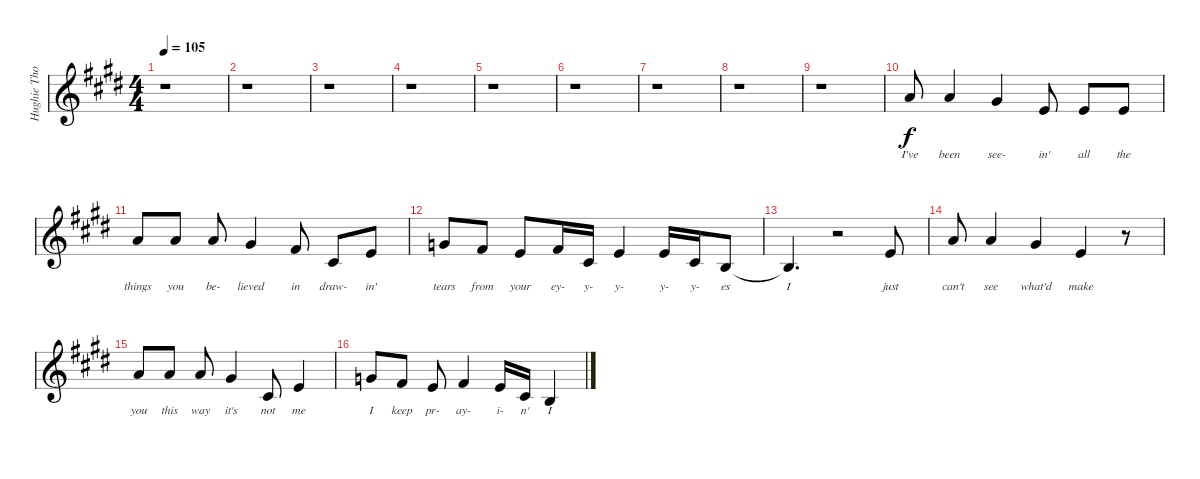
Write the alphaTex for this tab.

\track ("Hughie Thomasson Vocals" "Hughie Tho") {instrument violin}
\staff {score}
\tuning (E4 B3 G3 D3 A2 E2) {hide}
\ts (4 4)
\tempo 105
\clef g2
\ks e
r.1{dy f} |
r.1 |
r.1 |
r.1 |
r.1 |
r.1 |
r.1 |
r.1 |
r.1 |
5.1.8{lyrics (0 "I've") lyrics (1 "") lyrics (2 "") lyrics (3 "") lyrics (4 "")} 5.1.4{lyrics (0 "been") lyrics (1 "") lyrics (2 "") lyrics (3 "") lyrics (4 "")} 4.1.4{lyrics (0 "see-") lyrics (1 "") lyrics (2 "") lyrics (3 "") lyrics (4 "")} 5.2.8{lyrics (0 "in'") lyrics (1 "") lyrics (2 "") lyrics (3 "") lyrics (4 "")} 5.2.8{lyrics (0 "all") lyrics (1 "") lyrics (2 "") lyrics (3 "") lyrics (4 "")} 5.2.8{lyrics (0 "the") lyrics (1 "") lyrics (2 "") lyrics (3 "") lyrics (4 "")} |
5.1.8{lyrics (0 "things") lyrics (1 "") lyrics (2 "") lyrics (3 "") lyrics (4 "")} 5.1.8{lyrics (0 "you") lyrics (1 "") lyrics (2 "") lyrics (3 "") lyrics (4 "")} 5.1.8{lyrics (0 "be-") lyrics (1 "") lyrics (2 "") lyrics (3 "") lyrics (4 "")} 4.1.4{lyrics (0 "lieved") lyrics (1 "") lyrics (2 "") lyrics (3 "") lyrics (4 "")} 7.2.8{lyrics (0 "in") lyrics (1 "") lyrics (2 "") lyrics (3 "") lyrics (4 "")} 6.3.8{lyrics (0 "draw-") lyrics (1 "") lyrics (2 "") lyrics (3 "") lyrics (4 "")} 5.2.8{lyrics (0 "in'") lyrics (1 "") lyrics (2 "") lyrics (3 "") lyrics (4 "")} |
8.2.8{lyrics (0 "tears") lyrics (1 "") lyrics (2 "") lyrics (3 "") lyrics (4 "")} 7.2.8{lyrics (0 "from") lyrics (1 "") lyrics (2 "") lyrics (3 "") lyrics (4 "")} 5.2.8{lyrics (0 "your") lyrics (1 "") lyrics (2 "") lyrics (3 "") lyrics (4 "")} 7.2.16{lyrics (0 "ey-") lyrics (1 "") lyrics (2 "") lyrics (3 "") lyrics (4 "")} 6.3.16{lyrics (0 "y-") lyrics (1 "") lyrics (2 "") lyrics (3 "") lyrics (4 "")} 5.2.4{lyrics (0 "y-") lyrics (1 "") lyrics (2 "") lyrics (3 "") lyrics (4 "")} 5.2.16{lyrics (0 "y-") lyrics (1 "") lyrics (2 "") lyrics (3 "") lyrics (4 "")} 6.3.16{lyrics (0 "y-") lyrics (1 "") lyrics (2 "") lyrics (3 "") lyrics (4 "")} 4.3.8{lyrics (0 "es") lyrics (1 "") lyrics (2 "") lyrics (3 "") lyrics (4 "")} |
4.3{t}.4{d lyrics (0 "I") lyrics (1 "") lyrics (2 "") lyrics (3 "") lyrics (4 "")} r.2 5.2.8{lyrics (0 "just") lyrics (1 "") lyrics (2 "") lyrics (3 "") lyrics (4 "")} |
5.1.8{lyrics (0 "can't") lyrics (1 "") lyrics (2 "") lyrics (3 "") lyrics (4 "")} 5.1.4{lyrics (0 "see") lyrics (1 "") lyrics (2 "") lyrics (3 "") lyrics (4 "")} 4.1.4{lyrics (0 "what'd") lyrics (1 "") lyrics (2 "") lyrics (3 "") lyrics (4 "")} 5.2.4{lyrics (0 "make") lyrics (1 "") lyrics (2 "") lyrics (3 "") lyrics (4 "")} r.8 |
5.1.8{lyrics (0 "you") lyrics (1 "") lyrics (2 "") lyrics (3 "") lyrics (4 "")} 5.1.8{lyrics (0 "this") lyrics (1 "") lyrics (2 "") lyrics (3 "") lyrics (4 "")} 5.1.8{lyrics (0 "way") lyrics (1 "") lyrics (2 "") lyrics (3 "") lyrics (4 "")} 4.1.4{lyrics (0 "it's") lyrics (1 "") lyrics (2 "") lyrics (3 "") lyrics (4 "")} 6.3.8{lyrics (0 "not") lyrics (1 "") lyrics (2 "") lyrics (3 "") lyrics (4 "")} 5.2.4{lyrics (0 "me") lyrics (1 "") lyrics (2 "") lyrics (3 "") lyrics (4 "")} |
8.2.8{lyrics (0 "I") lyrics (1 "") lyrics (2 "") lyrics (3 "") lyrics (4 "")} 7.2.8{lyrics (0 "keep") lyrics (1 "") lyrics (2 "") lyrics (3 "") lyrics (4 "")} 5.2.8{lyrics (0 "pr-") lyrics (1 "") lyrics (2 "") lyrics (3 "") lyrics (4 "")} 7.2.4{lyrics (0 "ay-") lyrics (1 "") lyrics (2 "") lyrics (3 "") lyrics (4 "")} 5.2.16{lyrics (0 "i-") lyrics (1 "") lyrics (2 "") lyrics (3 "") lyrics (4 "")} 6.3.16{lyrics (0 "n'") lyrics (1 "") lyrics (2 "") lyrics (3 "") lyrics (4 "")} 4.3.4{lyrics (0 "I") lyrics (1 "") lyrics (2 "") lyrics (3 "") lyrics (4 "")}
